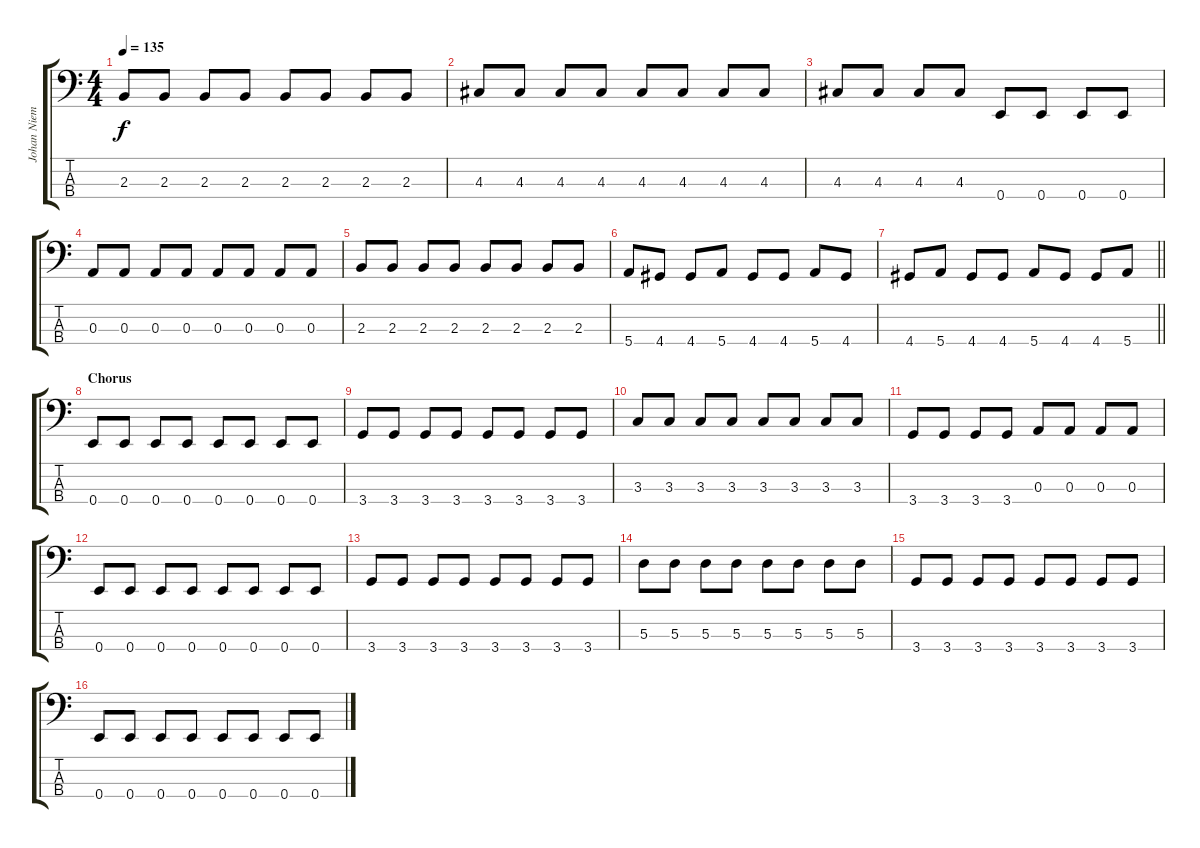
\track ("Johan Niemann" "Johan Niem") {instrument electricbassfinger}
\staff {score tabs}
\tuning (G2 D2 A1 E1) {hide}
\ts (4 4)
\tempo 135
\clef f4
\ks c
2.3.8{dy f} 2.3.8 2.3.8 2.3.8 2.3.8 2.3.8 2.3.8 2.3.8 |
4.3.8 4.3.8 4.3.8 4.3.8 4.3.8 4.3.8 4.3.8 4.3.8 |
4.3.8 4.3.8 4.3.8 4.3.8 0.4.8 0.4.8 0.4.8 0.4.8 |
0.3.8 0.3.8 0.3.8 0.3.8 0.3.8 0.3.8 0.3.8 0.3.8 |
2.3.8 2.3.8 2.3.8 2.3.8 2.3.8 2.3.8 2.3.8 2.3.8 |
5.4.8 4.4.8 4.4.8 5.4.8 4.4.8 4.4.8 5.4.8 4.4.8 |
\barLineRight lightlight
4.4.8 5.4.8 4.4.8 4.4.8 5.4.8 4.4.8 4.4.8 5.4.8 |
\section ("" "Chorus")
0.4.8 0.4.8 0.4.8 0.4.8 0.4.8 0.4.8 0.4.8 0.4.8 |
3.4.8 3.4.8 3.4.8 3.4.8 3.4.8 3.4.8 3.4.8 3.4.8 |
3.3.8 3.3.8 3.3.8 3.3.8 3.3.8 3.3.8 3.3.8 3.3.8 |
3.4.8 3.4.8 3.4.8 3.4.8 0.3.8 0.3.8 0.3.8 0.3.8 |
0.4.8 0.4.8 0.4.8 0.4.8 0.4.8 0.4.8 0.4.8 0.4.8 |
3.4.8 3.4.8 3.4.8 3.4.8 3.4.8 3.4.8 3.4.8 3.4.8 |
5.3.8 5.3.8 5.3.8 5.3.8 5.3.8 5.3.8 5.3.8 5.3.8 |
3.4.8 3.4.8 3.4.8 3.4.8 3.4.8 3.4.8 3.4.8 3.4.8 |
0.4.8 0.4.8 0.4.8 0.4.8 0.4.8 0.4.8 0.4.8 0.4.8
